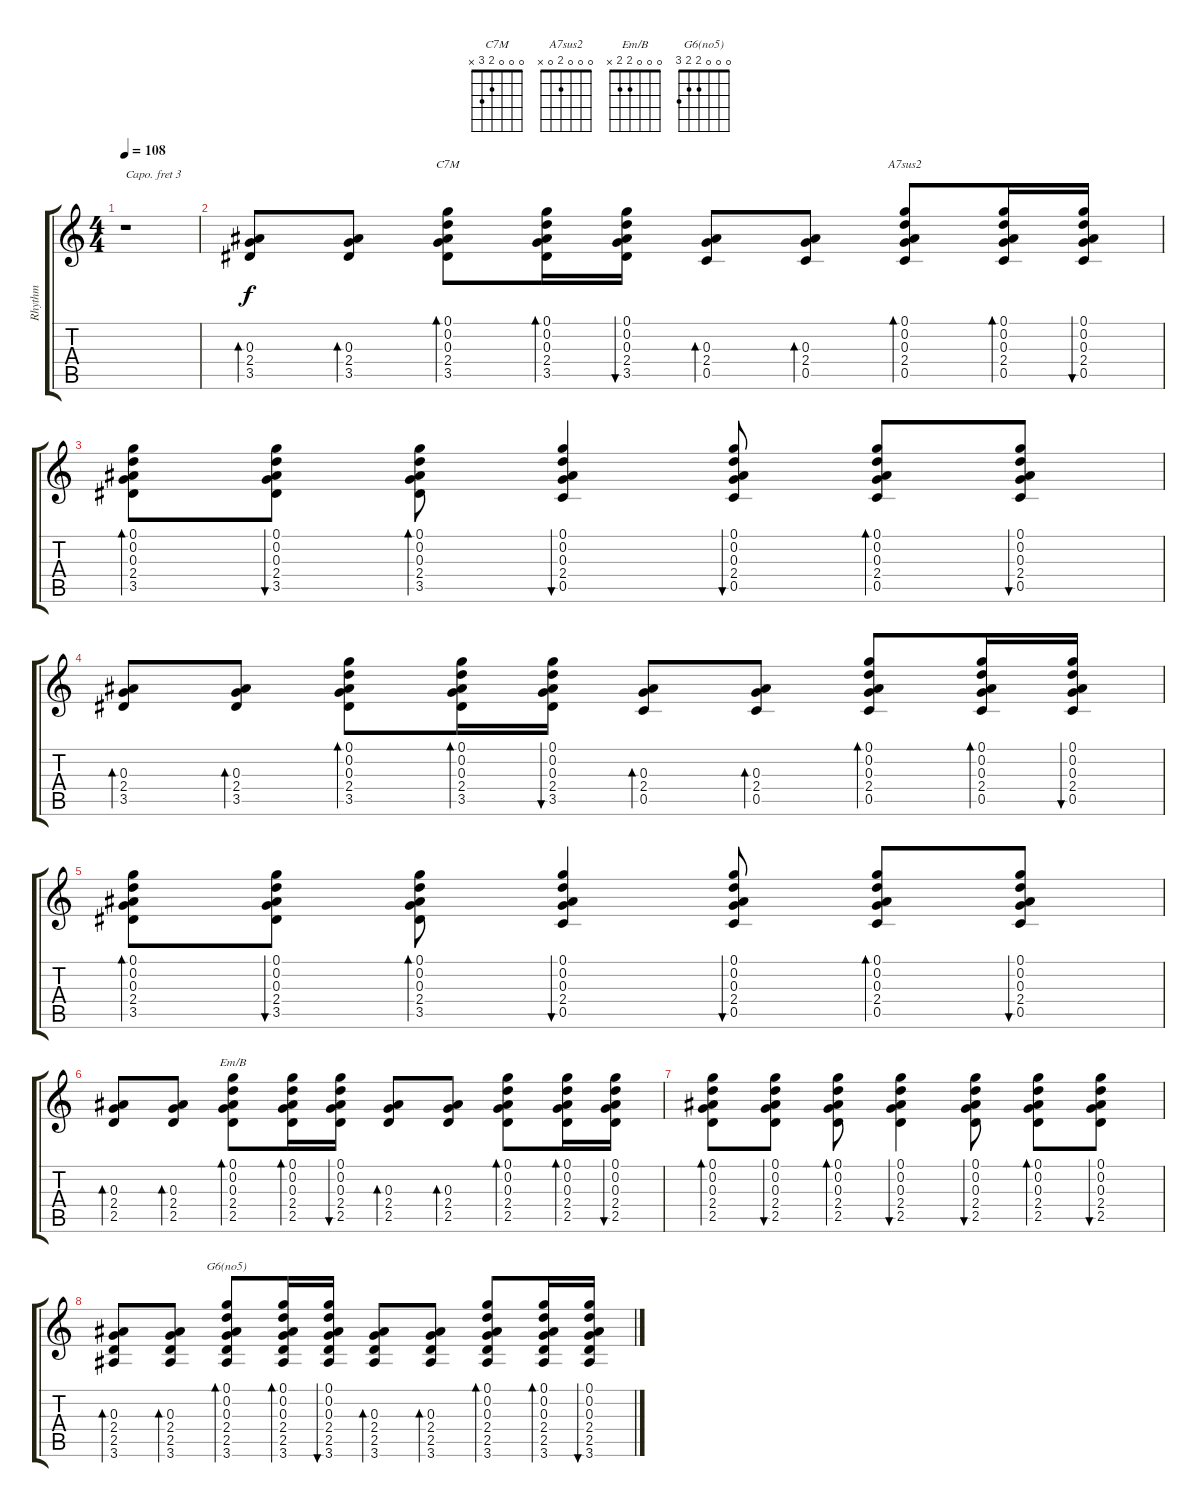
\track ("Rhythm " "Rhythm ") {instrument acousticguitarsteel}
\staff {score tabs}
\capo 3
\tuning (E4 B3 G3 D3 A2 E2) {hide}
\chord ("C7M" 0 0 0 2 3 x)
\chord ("A7sus2" 0 0 0 2 0 x)
\chord ("Em/B" 0 0 0 2 2 x)
\chord ("G6(no5)" 0 0 0 2 2 3)
\ts (4 4)
\tempo 108
\clef g2
\ks c
r.1{dy f instrument acousticguitarsteel} |
(0.3 2.4 3.5).8{bd 30} (0.3 2.4 3.5).8{bd 30} (0.1 0.2 0.3 2.4 3.5).8{bd 30 ch "C7M"} (0.1 0.2 0.3 2.4 3.5).16{bd 30} (0.1 0.2 0.3 2.4 3.5).16{bu 30} (0.3 2.4 0.5).8{bd 30} (0.3 2.4 0.5).8{bd 30} (0.1 0.2 0.3 2.4 0.5).8{bd 30 ch "A7sus2"} (0.1 0.2 0.3 2.4 0.5).16{bd 30} (0.1 0.2 0.3 2.4 0.5).16{bu 30} |
(0.1 0.2 0.3 2.4 3.5).8{bd 30} (0.1 0.2 0.3 2.4 3.5).8{bu 30} (0.1 0.2 0.3 2.4 3.5).8{bd 30} (0.1 0.2 0.3 2.4 0.5).4{bu 30} (0.1 0.2 0.3 2.4 0.5).8{bu 30} (0.1 0.2 0.3 2.4 0.5).8{bd 30} (0.1 0.2 0.3 2.4 0.5).8{bu 30} |
(0.3 2.4 3.5).8{bd 30} (0.3 2.4 3.5).8{bd 30} (0.1 0.2 0.3 2.4 3.5).8{bd 30} (0.1 0.2 0.3 2.4 3.5).16{bd 30} (0.1 0.2 0.3 2.4 3.5).16{bu 30} (0.3 2.4 0.5).8{bd 30} (0.3 2.4 0.5).8{bd 30} (0.1 0.2 0.3 2.4 0.5).8{bd 30} (0.1 0.2 0.3 2.4 0.5).16{bd 30} (0.1 0.2 0.3 2.4 0.5).16{bu 30} |
(0.1 0.2 0.3 2.4 3.5).8{bd 30} (0.1 0.2 0.3 2.4 3.5).8{bu 30} (0.1 0.2 0.3 2.4 3.5).8{bd 30} (0.1 0.2 0.3 2.4 0.5).4{bu 30} (0.1 0.2 0.3 2.4 0.5).8{bu 30} (0.1 0.2 0.3 2.4 0.5).8{bd 30} (0.1 0.2 0.3 2.4 0.5).8{bu 30} |
(0.3 2.4 2.5).8{bd 30} (0.3 2.4 2.5).8{bd 30} (0.1 0.2 0.3 2.4 2.5).8{bd 30 ch "Em/B"} (0.1 0.2 0.3 2.4 2.5).16{bd 30} (0.1 0.2 0.3 2.4 2.5).16{bu 30} (0.3 2.4 2.5).8{bd 30} (0.3 2.4 2.5).8{bd 30} (0.1 0.2 0.3 2.4 2.5).8{bd 30} (0.1 0.2 0.3 2.4 2.5).16{bd 30} (0.1 0.2 0.3 2.4 2.5).16{bu 30} |
(0.1 0.2 0.3 2.4 2.5).8{bd 30} (0.1 0.2 0.3 2.4 2.5).8{bu 30} (0.1 0.2 0.3 2.4 2.5).8{bd 30} (0.1 0.2 0.3 2.4 2.5).4{bu 30} (0.1 0.2 0.3 2.4 2.5).8{bu 30} (0.1 0.2 0.3 2.4 2.5).8{bd 30} (0.1 0.2 0.3 2.4 2.5).8{bu 30} |
(0.3 2.4 2.5 3.6).8{bd 30} (0.3 2.4 2.5 3.6).8{bd 30} (0.1 0.2 0.3 2.4 2.5 3.6).8{bd 30 ch "G6(no5)"} (0.1 0.2 0.3 2.4 2.5 3.6).16{bd 30} (0.1 0.2 0.3 2.4 2.5 3.6).16{bu 30} (0.3 2.4 2.5 3.6).8{bd 30} (0.3 2.4 2.5 3.6).8{bd 30} (0.1 0.2 0.3 2.4 2.5 3.6).8{bd 30} (0.1 0.2 0.3 2.4 2.5 3.6).16{bd 30} (0.1 0.2 0.3 2.4 2.5 3.6).16{bu 30}
